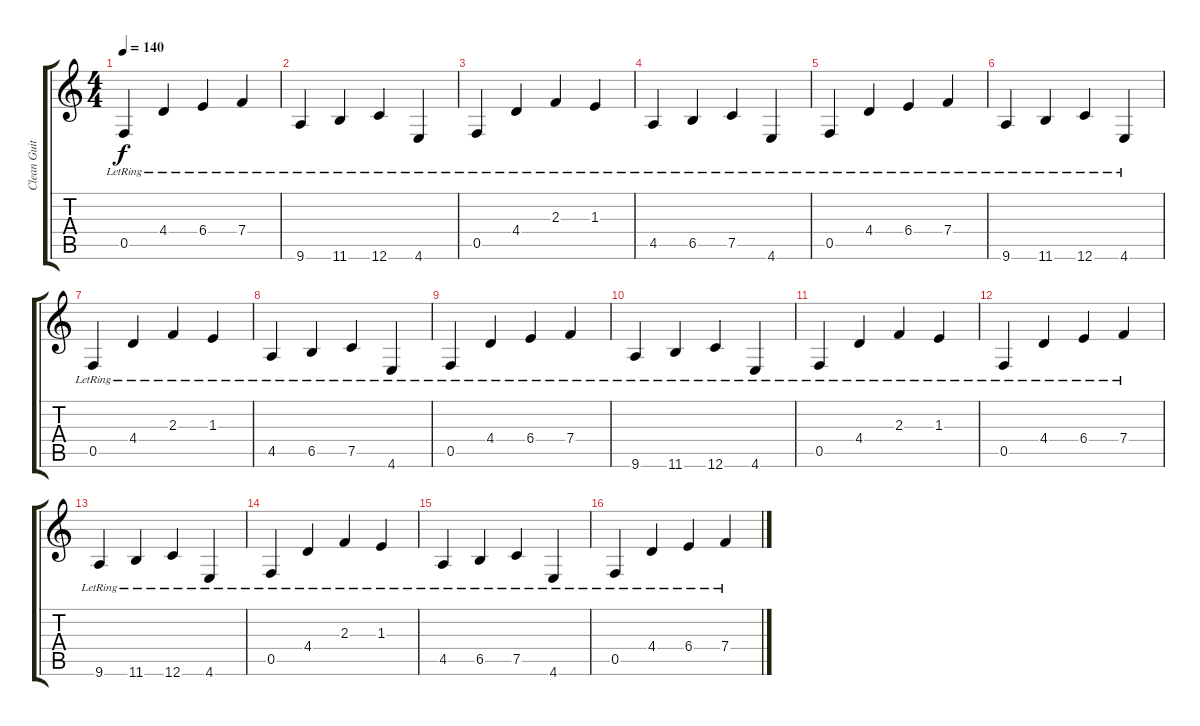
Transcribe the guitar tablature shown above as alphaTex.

\track ("Clean Guitar" "Clean Guit") {instrument electricguitarclean}
\staff {score tabs}
\tuning (C4 G3 Eb3 Bb2 F2 C2) {hide}
\ts (4 4)
\tempo 140
\clef g2
\ks c
0.5{lr}.4{dy f} 4.4{lr}.4 6.4{lr}.4 7.4{lr}.4 |
9.6{lr}.4 11.6{lr}.4 12.6{lr}.4 4.6{lr}.4 |
0.5{lr}.4 4.4{lr}.4 2.3{lr}.4 1.3{lr}.4 |
4.5{lr}.4 6.5{lr}.4 7.5{lr}.4 4.6{lr}.4 |
0.5{lr}.4 4.4{lr}.4 6.4{lr}.4 7.4{lr}.4 |
9.6{lr}.4 11.6{lr}.4 12.6{lr}.4 4.6{lr}.4 |
0.5{lr}.4 4.4{lr}.4 2.3{lr}.4 1.3{lr}.4 |
4.5{lr}.4 6.5{lr}.4 7.5{lr}.4 4.6{lr}.4 |
0.5{lr}.4 4.4{lr}.4 6.4{lr}.4 7.4{lr}.4 |
9.6{lr}.4 11.6{lr}.4 12.6{lr}.4 4.6{lr}.4 |
0.5{lr}.4 4.4{lr}.4 2.3{lr}.4 1.3{lr}.4 |
0.5{lr}.4 4.4{lr}.4 6.4{lr}.4 7.4{lr}.4 |
9.6{lr}.4 11.6{lr}.4 12.6{lr}.4 4.6{lr}.4 |
0.5{lr}.4 4.4{lr}.4 2.3{lr}.4 1.3{lr}.4 |
4.5{lr}.4 6.5{lr}.4 7.5{lr}.4 4.6{lr}.4 |
0.5{lr}.4 4.4{lr}.4 6.4{lr}.4 7.4{lr}.4
